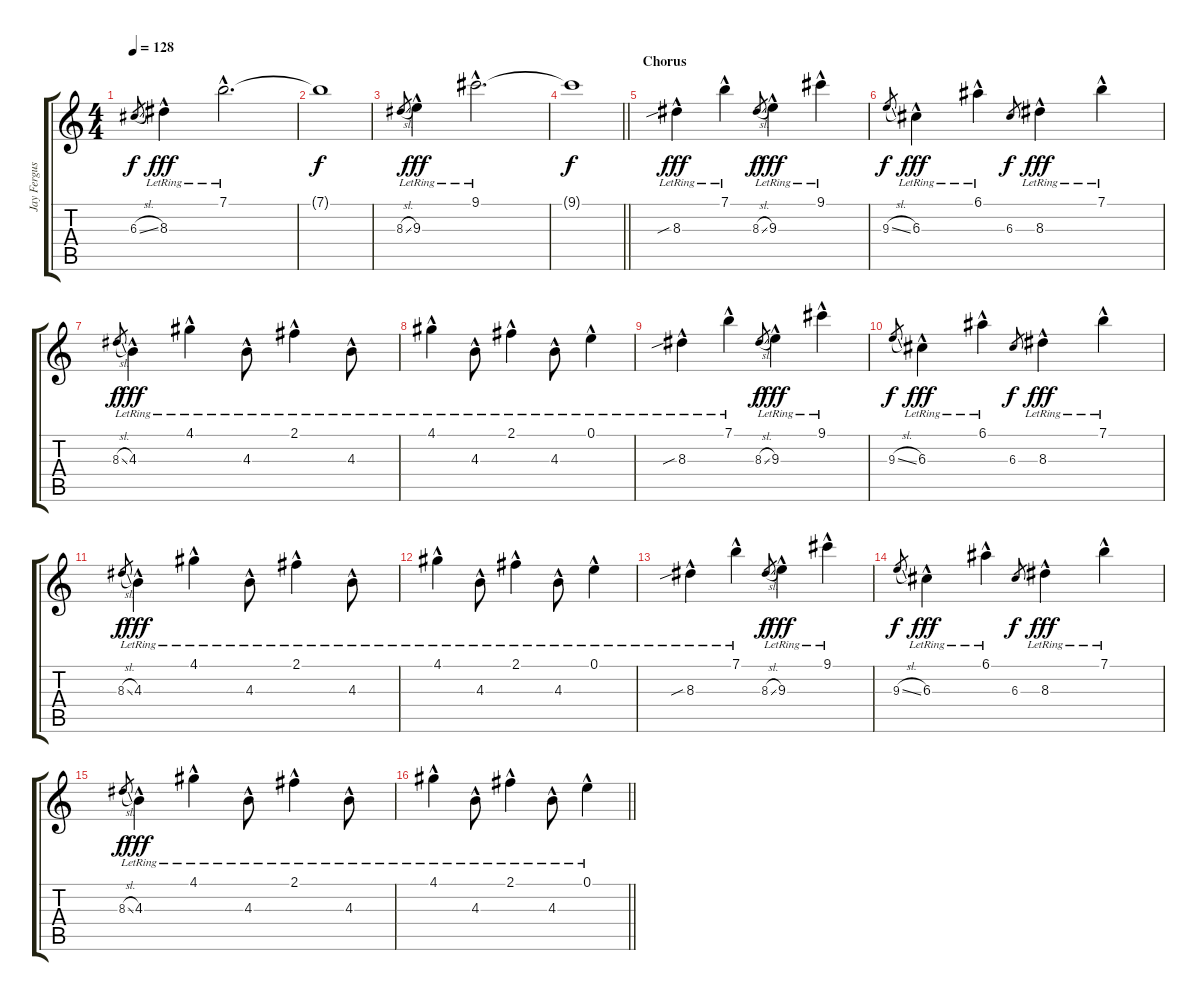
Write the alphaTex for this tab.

\track ("Jay Ferguson" "Jay Fergus") {instrument electricguitarjazz}
\staff {score tabs}
\tuning (E4 B3 G3 D3 A2 E2) {hide}
\ts (4 4)
\tempo 128
\clef g2
\ks c
6.3{sl}.8{gr dy f} 8.3{hac lr}.4{dy fff} 7.1{hac lr}.2{d} |
7.1{t}.1{dy f} |
8.3{sl}.8{gr} 9.3{hac lr}.4{dy fff} 9.1{hac lr}.2{d} |
\barLineRight lightlight
9.1{t}.1{dy f} |
\section ("" "Chorus")
8.3{sib hac lr}.4{dy fff} 7.1{hac lr}.4 8.3{sl}.8{gr dy f} 9.3{hac lr}.4{dy fff} 9.1{hac lr}.4 |
9.3{sl}.8{gr dy f} 6.3{hac lr}.4{dy fff} 6.1{hac lr}.4 6.3.8{gr dy f} 8.3{hac lr}.4{dy fff} 7.1{hac lr}.4 |
8.3{sl}.8{gr dy f} 4.3{hac lr}.4{dy fff} 4.1{hac lr}.4 4.3{hac lr}.8 2.1{hac lr}.4 4.3{hac lr}.8 |
4.1{hac lr}.4 4.3{hac lr}.8 2.1{hac lr}.4 4.3{hac lr}.8 0.1{hac lr}.4 |
8.3{sib hac lr}.4 7.1{hac lr}.4 8.3{sl}.8{gr dy f} 9.3{hac lr}.4{dy fff} 9.1{hac lr}.4 |
9.3{sl}.8{gr dy f} 6.3{hac lr}.4{dy fff} 6.1{hac lr}.4 6.3.8{gr dy f} 8.3{hac lr}.4{dy fff} 7.1{hac lr}.4 |
8.3{sl}.8{gr dy f} 4.3{hac lr}.4{dy fff} 4.1{hac lr}.4 4.3{hac lr}.8 2.1{hac lr}.4 4.3{hac lr}.8 |
4.1{hac lr}.4 4.3{hac lr}.8 2.1{hac lr}.4 4.3{hac lr}.8 0.1{hac lr}.4 |
8.3{sib hac lr}.4 7.1{hac lr}.4 8.3{sl}.8{gr dy f} 9.3{hac lr}.4{dy fff} 9.1{hac lr}.4 |
9.3{sl}.8{gr dy f} 6.3{hac lr}.4{dy fff} 6.1{hac lr}.4 6.3.8{gr dy f} 8.3{hac lr}.4{dy fff} 7.1{hac lr}.4 |
8.3{sl}.8{gr dy f} 4.3{hac lr}.4{dy fff} 4.1{hac lr}.4 4.3{hac lr}.8 2.1{hac lr}.4 4.3{hac lr}.8 |
\barLineRight lightlight
4.1{hac lr}.4 4.3{hac lr}.8 2.1{hac lr}.4 4.3{hac lr}.8 0.1{hac lr}.4
